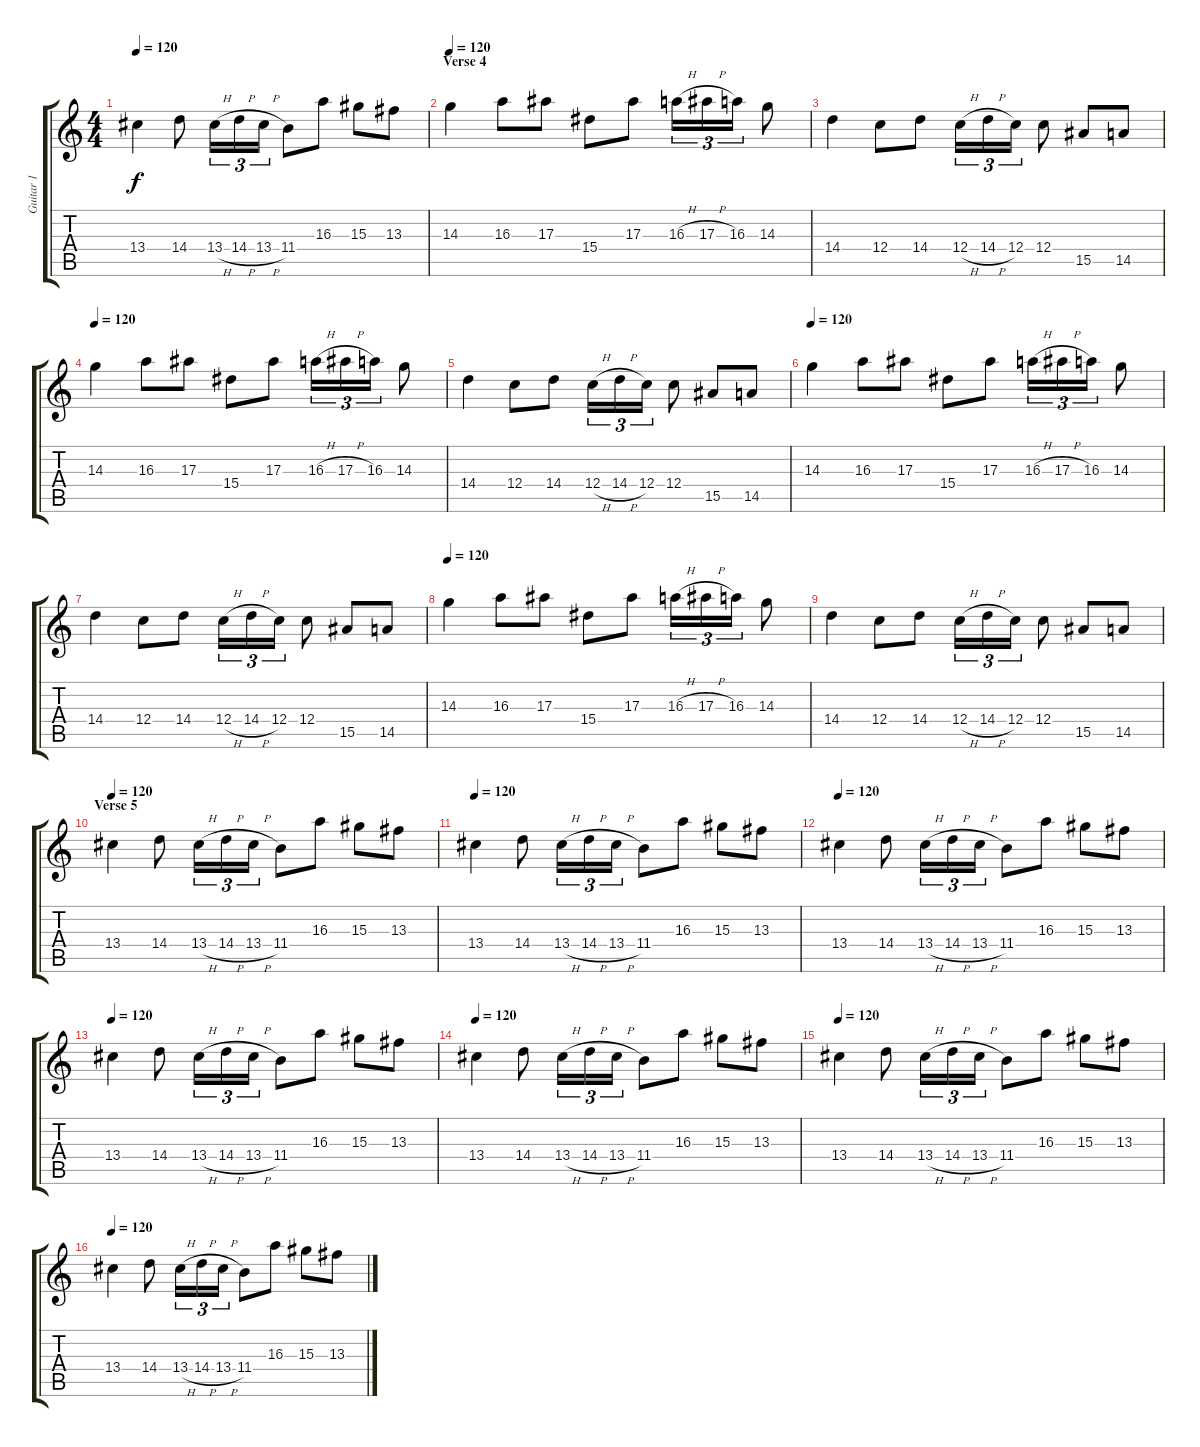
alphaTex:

\track ("Guitar 1" "Guitar 1") {instrument distortionguitar}
\staff {score tabs}
\tuning (D4 A3 F3 C3 G2 D2) {hide}
\ts (4 4)
\tempo 120
\clef g2
\ks c
13.4.4{dy f} 14.4.8 13.4{h}.16{tu (3 2)} 14.4{h}.16{tu (3 2)} 13.4{h}.16{tu (3 2)} 11.4.8 16.3.8 15.3.8 13.3.8 |
\section ("" "Verse 4")
\tempo 120
14.3.4 16.3.8 17.3.8 15.4.8 17.3.8 16.3{h}.16{tu (3 2)} 17.3{h}.16{tu (3 2)} 16.3.16{tu (3 2)} 14.3.8 |
14.4.4 12.4.8 14.4.8 12.4{h}.16{tu (3 2)} 14.4{h}.16{tu (3 2)} 12.4.16{tu (3 2)} 12.4.8 15.5.8 14.5.8 |
\tempo 120
14.3.4 16.3.8 17.3.8 15.4.8 17.3.8 16.3{h}.16{tu (3 2)} 17.3{h}.16{tu (3 2)} 16.3.16{tu (3 2)} 14.3.8 |
14.4.4 12.4.8 14.4.8 12.4{h}.16{tu (3 2)} 14.4{h}.16{tu (3 2)} 12.4.16{tu (3 2)} 12.4.8 15.5.8 14.5.8 |
\tempo 120
14.3.4 16.3.8 17.3.8 15.4.8 17.3.8 16.3{h}.16{tu (3 2)} 17.3{h}.16{tu (3 2)} 16.3.16{tu (3 2)} 14.3.8 |
14.4.4 12.4.8 14.4.8 12.4{h}.16{tu (3 2)} 14.4{h}.16{tu (3 2)} 12.4.16{tu (3 2)} 12.4.8 15.5.8 14.5.8 |
\tempo 120
14.3.4 16.3.8 17.3.8 15.4.8 17.3.8 16.3{h}.16{tu (3 2)} 17.3{h}.16{tu (3 2)} 16.3.16{tu (3 2)} 14.3.8 |
14.4.4 12.4.8 14.4.8 12.4{h}.16{tu (3 2)} 14.4{h}.16{tu (3 2)} 12.4.16{tu (3 2)} 12.4.8 15.5.8 14.5.8 |
\section ("" "Verse 5")
\tempo 120
13.4.4 14.4.8 13.4{h}.16{tu (3 2)} 14.4{h}.16{tu (3 2)} 13.4{h}.16{tu (3 2)} 11.4.8 16.3.8 15.3.8 13.3.8 |
\tempo 120
13.4.4 14.4.8 13.4{h}.16{tu (3 2)} 14.4{h}.16{tu (3 2)} 13.4{h}.16{tu (3 2)} 11.4.8 16.3.8 15.3.8 13.3.8 |
\tempo 120
13.4.4 14.4.8 13.4{h}.16{tu (3 2)} 14.4{h}.16{tu (3 2)} 13.4{h}.16{tu (3 2)} 11.4.8 16.3.8 15.3.8 13.3.8 |
\tempo 120
13.4.4 14.4.8 13.4{h}.16{tu (3 2)} 14.4{h}.16{tu (3 2)} 13.4{h}.16{tu (3 2)} 11.4.8 16.3.8 15.3.8 13.3.8 |
\tempo 120
13.4.4 14.4.8 13.4{h}.16{tu (3 2)} 14.4{h}.16{tu (3 2)} 13.4{h}.16{tu (3 2)} 11.4.8 16.3.8 15.3.8 13.3.8 |
\tempo 120
13.4.4 14.4.8 13.4{h}.16{tu (3 2)} 14.4{h}.16{tu (3 2)} 13.4{h}.16{tu (3 2)} 11.4.8 16.3.8 15.3.8 13.3.8 |
\tempo 120
13.4.4 14.4.8 13.4{h}.16{tu (3 2)} 14.4{h}.16{tu (3 2)} 13.4{h}.16{tu (3 2)} 11.4.8 16.3.8 15.3.8 13.3.8
